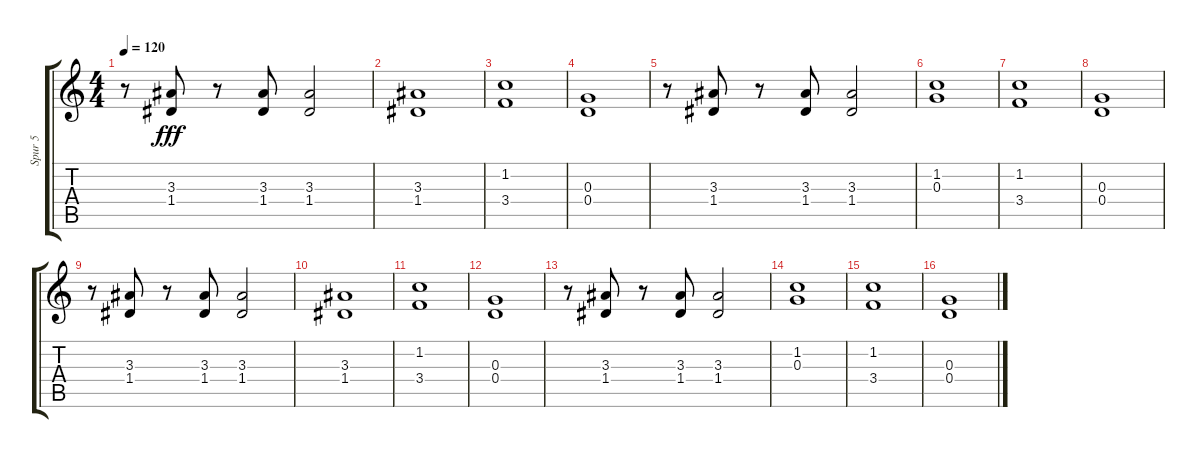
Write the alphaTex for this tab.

\track ("Spur 5" "Spur 5") {instrument distortionguitar}
\staff {score tabs}
\tuning (E4 B3 G3 D3 A2 E2) {hide}
\ts (4 4)
\tempo 120
\clef g2
\ks c
r.8{dy fff} (3.3 1.4).8 r.8 (3.3 1.4).8 (3.3 1.4).2 |
(3.3 1.4).1 |
(1.2 3.4).1 |
(0.3 0.4).1 |
r.8 (3.3 1.4).8 r.8 (3.3 1.4).8 (3.3 1.4).2 |
(1.2 0.3).1 |
(1.2 3.4).1 |
(0.3 0.4).1 |
r.8 (3.3 1.4).8 r.8 (3.3 1.4).8 (3.3 1.4).2 |
(3.3 1.4).1 |
(1.2 3.4).1 |
(0.3 0.4).1 |
r.8 (3.3 1.4).8 r.8 (3.3 1.4).8 (3.3 1.4).2 |
(1.2 0.3).1 |
(1.2 3.4).1 |
(0.3 0.4).1
